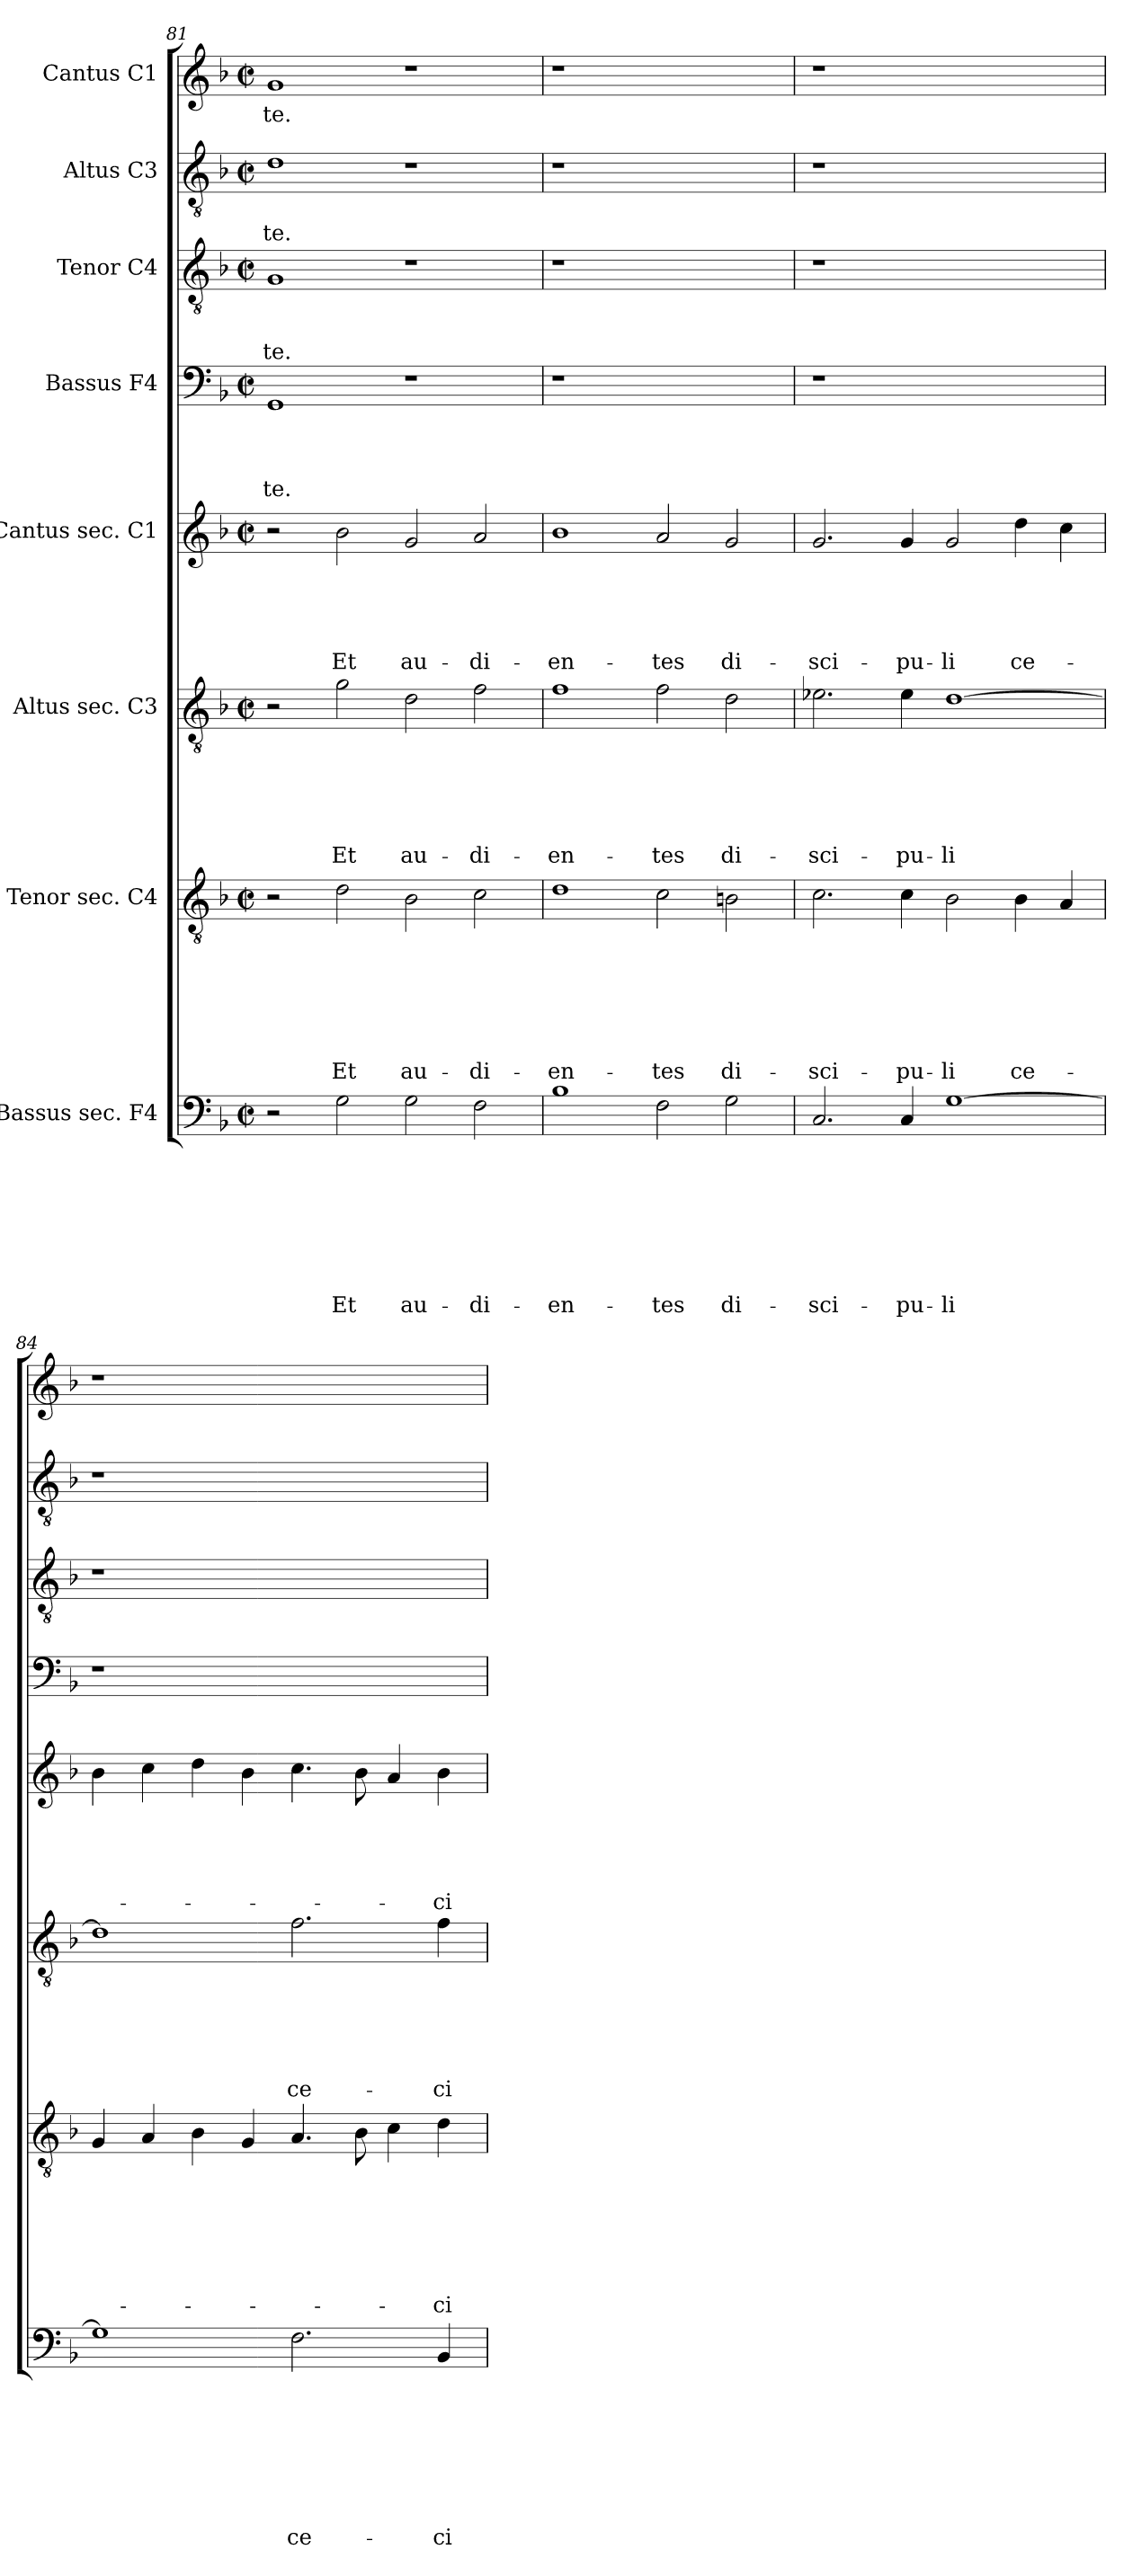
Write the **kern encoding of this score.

**kern	**text	**text	**text	**text	**text	**text	**text	**text	**kern	**text	**text	**text	**text	**text	**text	**text	**kern	**text	**text	**text	**text	**text	**text	**kern	**text	**text	**text	**text	**text	**kern	**text	**text	**text	**text	**kern	**text	**text	**text	**kern	**text	**text	**kern	**text
*part8	*part8	*part8	*part8	*part8	*part8	*part8	*part8	*part8	*part7	*part7	*part7	*part7	*part7	*part7	*part7	*part7	*part6	*part6	*part6	*part6	*part6	*part6	*part6	*part5	*part5	*part5	*part5	*part5	*part5	*part4	*part4	*part4	*part4	*part4	*part3	*part3	*part3	*part3	*part2	*part2	*part2	*part1	*part1
*staff8	*staff8	*staff8	*staff8	*staff8	*staff8	*staff8	*staff8	*staff8	*staff7	*staff7	*staff7	*staff7	*staff7	*staff7	*staff7	*staff7	*staff6	*staff6	*staff6	*staff6	*staff6	*staff6	*staff6	*staff5	*staff5	*staff5	*staff5	*staff5	*staff5	*staff4	*staff4	*staff4	*staff4	*staff4	*staff3	*staff3	*staff3	*staff3	*staff2	*staff2	*staff2	*staff1	*staff1
*I"Bassus sec. F4	*	*	*	*	*	*	*	*	*I"Tenor sec. C4	*	*	*	*	*	*	*	*I"Altus sec. C3	*	*	*	*	*	*	*I"Cantus sec. C1	*	*	*	*	*	*I"Bassus F4	*	*	*	*	*I"Tenor  C4	*	*	*	*I"Altus C3	*	*	*I"Cantus C1	*
*clefF4	*	*	*	*	*	*	*	*	*clefGv2	*	*	*	*	*	*	*	*clefGv2	*	*	*	*	*	*	*clefG2	*	*	*	*	*	*clefF4	*	*	*	*	*clefGv2	*	*	*	*clefGv2	*	*	*clefG2	*
*k[b-]	*	*	*	*	*	*	*	*	*k[b-]	*	*	*	*	*	*	*	*k[b-]	*	*	*	*	*	*	*k[b-]	*	*	*	*	*	*k[b-]	*	*	*	*	*k[b-]	*	*	*	*k[b-]	*	*	*k[b-]	*
*F:	*	*	*	*	*	*	*	*	*F:	*	*	*	*	*	*	*	*F:	*	*	*	*	*	*	*F:	*	*	*	*	*	*F:	*	*	*	*	*F:	*	*	*	*F:	*	*	*F:	*
*M2/2	*	*	*	*	*	*	*	*	*M2/2	*	*	*	*	*	*	*	*M2/2	*	*	*	*	*	*	*M2/2	*	*	*	*	*	*M2/2	*	*	*	*	*M2/2	*	*	*	*M2/2	*	*	*M2/2	*
*met(c|)	*	*	*	*	*	*	*	*	*met(c|)	*	*	*	*	*	*	*	*met(c|)	*	*	*	*	*	*	*met(c|)	*	*	*	*	*	*met(c|)	*	*	*	*	*met(c|)	*	*	*	*met(c|)	*	*	*met(c|)	*
=81	=81	=81	=81	=81	=81	=81	=81	=81	=81	=81	=81	=81	=81	=81	=81	=81	=81	=81	=81	=81	=81	=81	=81	=81	=81	=81	=81	=81	=81	=81	=81	=81	=81	=81	=81	=81	=81	=81	=81	=81	=81	=81	=81
2r	.	.	.	.	.	.	.	.	2r	.	.	.	.	.	.	.	2r	.	.	.	.	.	.	2r	.	.	.	.	.	1GG	.	.	.	-te.	1G	.	.	-te.	1d	.	-te.	1g	-te.
2G\	.	.	.	.	.	.	.	Et	2d\	.	.	.	.	.	.	Et	2g\	.	.	.	.	.	Et	2b-\	.	.	.	.	Et	.	.	.	.	.	.	.	.	.	.	.	.	.	.
2G\	.	.	.	.	.	.	.	au-	2B-\	.	.	.	.	.	.	au-	2d\	.	.	.	.	.	au-	2g/	.	.	.	.	au-	1r	.	.	.	.	1r	.	.	.	1r	.	.	1r	.
2F\	.	.	.	.	.	.	.	-di-	2c\	.	.	.	.	.	.	-di-	2f\	.	.	.	.	.	-di-	2a/	.	.	.	.	-di-	.	.	.	.	.	.	.	.	.	.	.	.	.	.
=82	=82	=82	=82	=82	=82	=82	=82	=82	=82	=82	=82	=82	=82	=82	=82	=82	=82	=82	=82	=82	=82	=82	=82	=82	=82	=82	=82	=82	=82	=82	=82	=82	=82	=82	=82	=82	=82	=82	=82	=82	=82	=82	=82
1B-	.	.	.	.	.	.	.	-en-	1d	.	.	.	.	.	.	-en-	1f	.	.	.	.	.	-en-	1b-	.	.	.	.	-en-	1r	.	.	.	.	1r	.	.	.	1r	.	.	1r	.
2F\	.	.	.	.	.	.	.	-tes	2c\	.	.	.	.	.	.	-tes	2f\	.	.	.	.	.	-tes	2a/	.	.	.	.	-tes	1ryy	.	.	.	.	1ryy	.	.	.	1ryy	.	.	1ryy	.
2G\	.	.	.	.	.	.	.	di-	2Bn\	.	.	.	.	.	.	di-	2d\	.	.	.	.	.	di-	2g/	.	.	.	.	di-	.	.	.	.	.	.	.	.	.	.	.	.	.	.
=83	=83	=83	=83	=83	=83	=83	=83	=83	=83	=83	=83	=83	=83	=83	=83	=83	=83	=83	=83	=83	=83	=83	=83	=83	=83	=83	=83	=83	=83	=83	=83	=83	=83	=83	=83	=83	=83	=83	=83	=83	=83	=83	=83
2.C/	.	.	.	.	.	.	.	-sci-	2.c\	.	.	.	.	.	.	-sci-	2.e-X\	.	.	.	.	.	-sci-	2.g/	.	.	.	.	-sci-	1r	.	.	.	.	1r	.	.	.	1r	.	.	1r	.
4C/	.	.	.	.	.	.	.	-pu-	4c\	.	.	.	.	.	.	-pu-	4e-\	.	.	.	.	.	-pu-	4g/	.	.	.	.	-pu-	.	.	.	.	.	.	.	.	.	.	.	.	.	.
[1G	.	.	.	.	.	.	.	-li	2B-\	.	.	.	.	.	.	-li	[1d	.	.	.	.	.	-li	2g/	.	.	.	.	-li	1ryy	.	.	.	.	1ryy	.	.	.	1ryy	.	.	1ryy	.
.	.	.	.	.	.	.	.	.	4B-\	.	.	.	.	.	.	ce-	.	.	.	.	.	.	.	4dd\	.	.	.	.	ce-	.	.	.	.	.	.	.	.	.	.	.	.	.	.
.	.	.	.	.	.	.	.	.	4A/	.	.	.	.	.	.	.	.	.	.	.	.	.	.	4cc\	.	.	.	.	.	.	.	.	.	.	.	.	.	.	.	.	.	.	.
!!LO:PB:g=z
=84	=84	=84	=84	=84	=84	=84	=84	=84	=84	=84	=84	=84	=84	=84	=84	=84	=84	=84	=84	=84	=84	=84	=84	=84	=84	=84	=84	=84	=84	=84	=84	=84	=84	=84	=84	=84	=84	=84	=84	=84	=84	=84	=84
1G]	.	.	.	.	.	.	.	.	4G/	.	.	.	.	.	.	.	1d]	.	.	.	.	.	.	4b-\	.	.	.	.	.	1r	.	.	.	.	1r	.	.	.	1r	.	.	1r	.
.	.	.	.	.	.	.	.	.	4A/	.	.	.	.	.	.	.	.	.	.	.	.	.	.	4cc\	.	.	.	.	.	.	.	.	.	.	.	.	.	.	.	.	.	.	.
.	.	.	.	.	.	.	.	.	4B-\	.	.	.	.	.	.	.	.	.	.	.	.	.	.	4dd\	.	.	.	.	.	.	.	.	.	.	.	.	.	.	.	.	.	.	.
.	.	.	.	.	.	.	.	.	4G/	.	.	.	.	.	.	.	.	.	.	.	.	.	.	4b-\	.	.	.	.	.	.	.	.	.	.	.	.	.	.	.	.	.	.	.
2.F\	.	.	.	.	.	.	.	ce-	4.A/	.	.	.	.	.	.	.	2.f\	.	.	.	.	.	ce-	4.cc\	.	.	.	.	.	1ryy	.	.	.	.	1ryy	.	.	.	1ryy	.	.	1ryy	.
.	.	.	.	.	.	.	.	.	8B-\	.	.	.	.	.	.	.	.	.	.	.	.	.	.	8b-\	.	.	.	.	.	.	.	.	.	.	.	.	.	.	.	.	.	.	.
.	.	.	.	.	.	.	.	.	4c\	.	.	.	.	.	.	.	.	.	.	.	.	.	.	4a/	.	.	.	.	.	.	.	.	.	.	.	.	.	.	.	.	.	.	.
4BB-/	.	.	.	.	.	.	.	-ci-	4d\	.	.	.	.	.	.	-ci-	4f\	.	.	.	.	.	-ci-	4b-\	.	.	.	.	-ci-	.	.	.	.	.	.	.	.	.	.	.	.	.	.
=	=	=	=	=	=	=	=	=	=	=	=	=	=	=	=	=	=	=	=	=	=	=	=	=	=	=	=	=	=	=	=	=	=	=	=	=	=	=	=	=	=	=	=
*-	*-	*-	*-	*-	*-	*-	*-	*-	*-	*-	*-	*-	*-	*-	*-	*-	*-	*-	*-	*-	*-	*-	*-	*-	*-	*-	*-	*-	*-	*-	*-	*-	*-	*-	*-	*-	*-	*-	*-	*-	*-	*-	*-
